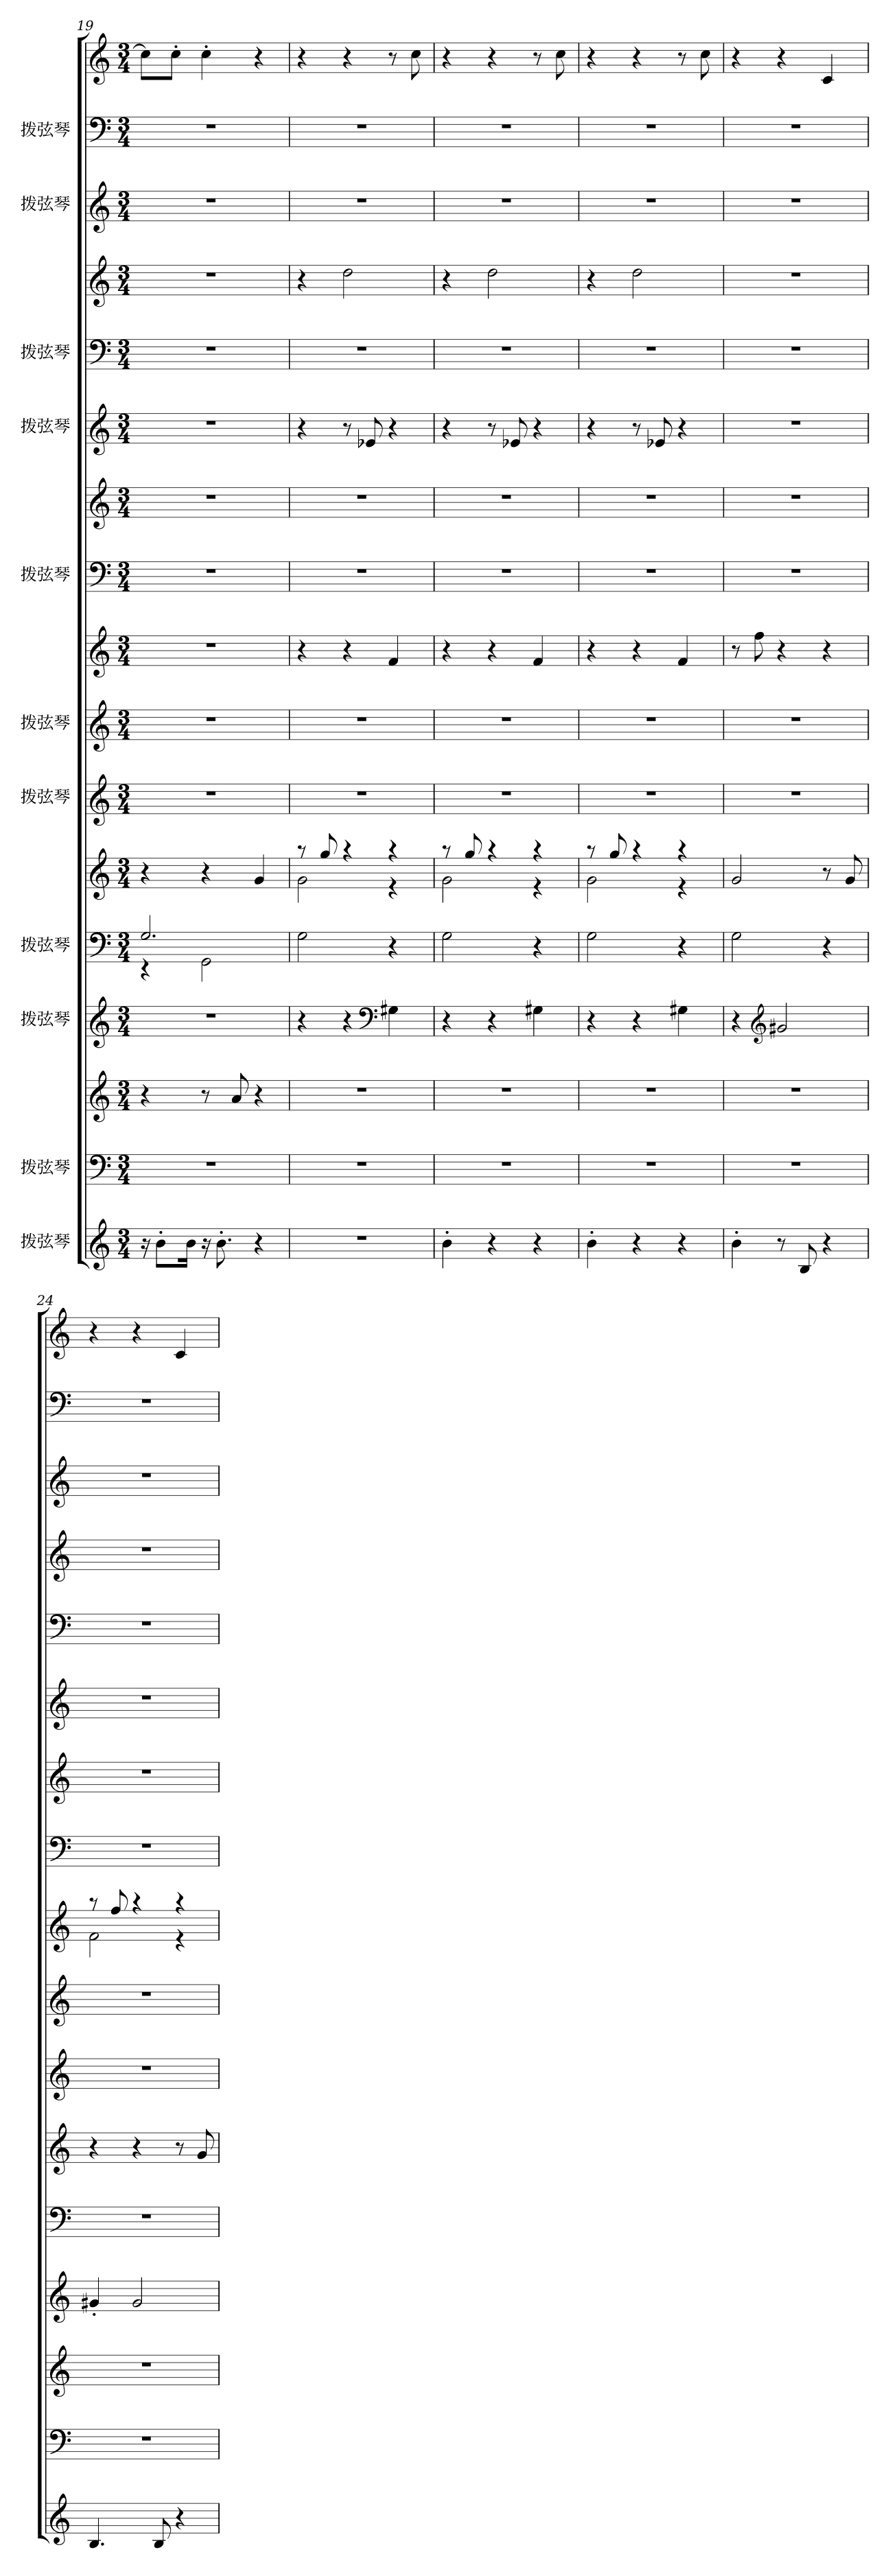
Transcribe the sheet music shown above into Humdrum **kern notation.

**kern	**kern	**kern	**kern	**kern	**kern	**kern	**kern	**kern	**kern	**kern	**kern	**kern	**kern	**kern	**kern	**kern
*part11	*part10	*part10	*part9	*part8	*part8	*part7	*part6	*part6	*part5	*part5	*part4	*part3	*part3	*part2	*part1	*part1
*staff17	*staff16	*staff15	*staff14	*staff13	*staff12	*staff11	*staff10	*staff9	*staff8	*staff7	*staff6	*staff5	*staff4	*staff3	*staff2	*staff1
*I"拨弦琴	*I"拨弦琴	*	*I"拨弦琴	*I"拨弦琴	*	*I"拨弦琴	*I"拨弦琴	*	*I"拨弦琴	*	*I"拨弦琴	*I"拨弦琴	*	*I"拨弦琴	*I"拨弦琴	*
*clefG2	*clefF4	*clefG2	*clefG2	*clefF4	*clefG2	*clefG2	*clefG2	*clefG2	*clefF4	*clefG2	*clefG2	*clefF4	*clefG2	*clefG2	*clefF4	*clefG2
*k[]	*k[]	*k[]	*k[]	*k[]	*k[]	*k[]	*k[]	*k[]	*k[]	*k[]	*k[]	*k[]	*k[]	*k[]	*k[]	*k[]
*M3/4	*M3/4	*M3/4	*M3/4	*M3/4	*M3/4	*M3/4	*M3/4	*M3/4	*M3/4	*M3/4	*M3/4	*M3/4	*M3/4	*M3/4	*M3/4	*M3/4
=19	=19	=19	=19	=19	=19	=19	=19	=19	=19	=19	=19	=19	=19	=19	=19	=19
*	*	*	*	*^	*	*	*	*	*	*	*	*	*	*	*	*
16r	2.r	4r	2.r	2.G/	4r	4r	2.r	2.r	2.r	2.r	2.r	2.r	2.r	2.r	2.r	2.r	8cc\L]
8b'\L	.	.	.	.	.	.	.	.	.	.	.	.	.	.	.	.	.
.	.	.	.	.	.	.	.	.	.	.	.	.	.	.	.	.	8cc'\J
16b\Jk	.	.	.	.	.	.	.	.	.	.	.	.	.	.	.	.	.
16r	.	8r	.	.	2GG\	4r	.	.	.	.	.	.	.	.	.	.	4cc'\
8.b'\	.	.	.	.	.	.	.	.	.	.	.	.	.	.	.	.	.
.	.	8a/	.	.	.	.	.	.	.	.	.	.	.	.	.	.	.
4r	.	4r	.	.	.	4g/	.	.	.	.	.	.	.	.	.	.	4r
*	*	*	*	*v	*v	*	*	*	*	*	*	*	*	*	*	*	*
!!LO:PB:g=z
=20	=20	=20	=20	=20	=20	=20	=20	=20	=20	=20	=20	=20	=20	=20	=20	=20
*	*	*	*	*	*^	*	*	*	*	*	*	*	*	*	*	*
2.r	2.r	2.r	4r	2G\	8r	2g\	2.r	2.r	4r	2.r	2.r	4r	2.r	4r	2.r	2.r	4r
.	.	.	.	.	8gg/	.	.	.	.	.	.	.	.	.	.	.	.
.	.	.	4r	.	4r	.	.	.	4r	.	.	8r	.	2dd\	.	.	4r
.	.	.	.	.	.	.	.	.	.	.	.	8e-X/	.	.	.	.	.
*	*	*	*clefF4	*	*	*	*	*	*	*	*	*	*	*	*	*	*
.	.	.	4G#X\	4r	4r	4r	.	.	4f/	.	.	4r	.	.	.	.	8r
.	.	.	.	.	.	.	.	.	.	.	.	.	.	.	.	.	8cc\
=21	=21	=21	=21	=21	=21	=21	=21	=21	=21	=21	=21	=21	=21	=21	=21	=21	=21
4b'\	2.r	2.r	4r	2G\	8r	2g\	2.r	2.r	4r	2.r	2.r	4r	2.r	4r	2.r	2.r	4r
.	.	.	.	.	8gg/	.	.	.	.	.	.	.	.	.	.	.	.
4r	.	.	4r	.	4r	.	.	.	4r	.	.	8r	.	2dd\	.	.	4r
.	.	.	.	.	.	.	.	.	.	.	.	8e-X/	.	.	.	.	.
4r	.	.	4G#X\	4r	4r	4r	.	.	4f/	.	.	4r	.	.	.	.	8r
.	.	.	.	.	.	.	.	.	.	.	.	.	.	.	.	.	8cc\
=22	=22	=22	=22	=22	=22	=22	=22	=22	=22	=22	=22	=22	=22	=22	=22	=22	=22
4b'\	2.r	2.r	4r	2G\	8r	2g\	2.r	2.r	4r	2.r	2.r	4r	2.r	4r	2.r	2.r	4r
.	.	.	.	.	8gg/	.	.	.	.	.	.	.	.	.	.	.	.
4r	.	.	4r	.	4r	.	.	.	4r	.	.	8r	.	2dd\	.	.	4r
.	.	.	.	.	.	.	.	.	.	.	.	8e-X/	.	.	.	.	.
4r	.	.	4G#X\	4r	4r	4r	.	.	4f/	.	.	4r	.	.	.	.	8r
.	.	.	.	.	.	.	.	.	.	.	.	.	.	.	.	.	8cc\
*	*	*	*	*	*v	*v	*	*	*	*	*	*	*	*	*	*	*
=23	=23	=23	=23	=23	=23	=23	=23	=23	=23	=23	=23	=23	=23	=23	=23	=23
4b'\	2.r	2.r	4r	2G\	2g/	2.r	2.r	8r	2.r	2.r	2.r	2.r	2.r	2.r	2.r	4r
.	.	.	.	.	.	.	.	8ff\	.	.	.	.	.	.	.	.
*	*	*	*clefG2	*	*	*	*	*	*	*	*	*	*	*	*	*
8r	.	.	2g#X/	.	.	.	.	4r	.	.	.	.	.	.	.	4r
8B/	.	.	.	.	.	.	.	.	.	.	.	.	.	.	.	.
4r	.	.	.	4r	8r	.	.	4r	.	.	.	.	.	.	.	4c/
.	.	.	.	.	8g/	.	.	.	.	.	.	.	.	.	.	.
=24	=24	=24	=24	=24	=24	=24	=24	=24	=24	=24	=24	=24	=24	=24	=24	=24
*	*	*	*	*	*	*	*	*^	*	*	*	*	*	*	*	*
4.B/	2.r	2.r	4g#X'/	2.r	4r	2.r	2.r	8r	2f\	2.r	2.r	2.r	2.r	2.r	2.r	2.r	4r
.	.	.	.	.	.	.	.	8ff/	.	.	.	.	.	.	.	.	.
.	.	.	2g#/	.	4r	.	.	4r	.	.	.	.	.	.	.	.	4r
8B/	.	.	.	.	.	.	.	.	.	.	.	.	.	.	.	.	.
4r	.	.	.	.	8r	.	.	4r	4r	.	.	.	.	.	.	.	4c/
.	.	.	.	.	8g/	.	.	.	.	.	.	.	.	.	.	.	.
*	*	*	*	*	*	*	*	*v	*v	*	*	*	*	*	*	*	*
=	=	=	=	=	=	=	=	=	=	=	=	=	=	=	=	=
*-	*-	*-	*-	*-	*-	*-	*-	*-	*-	*-	*-	*-	*-	*-	*-	*-
